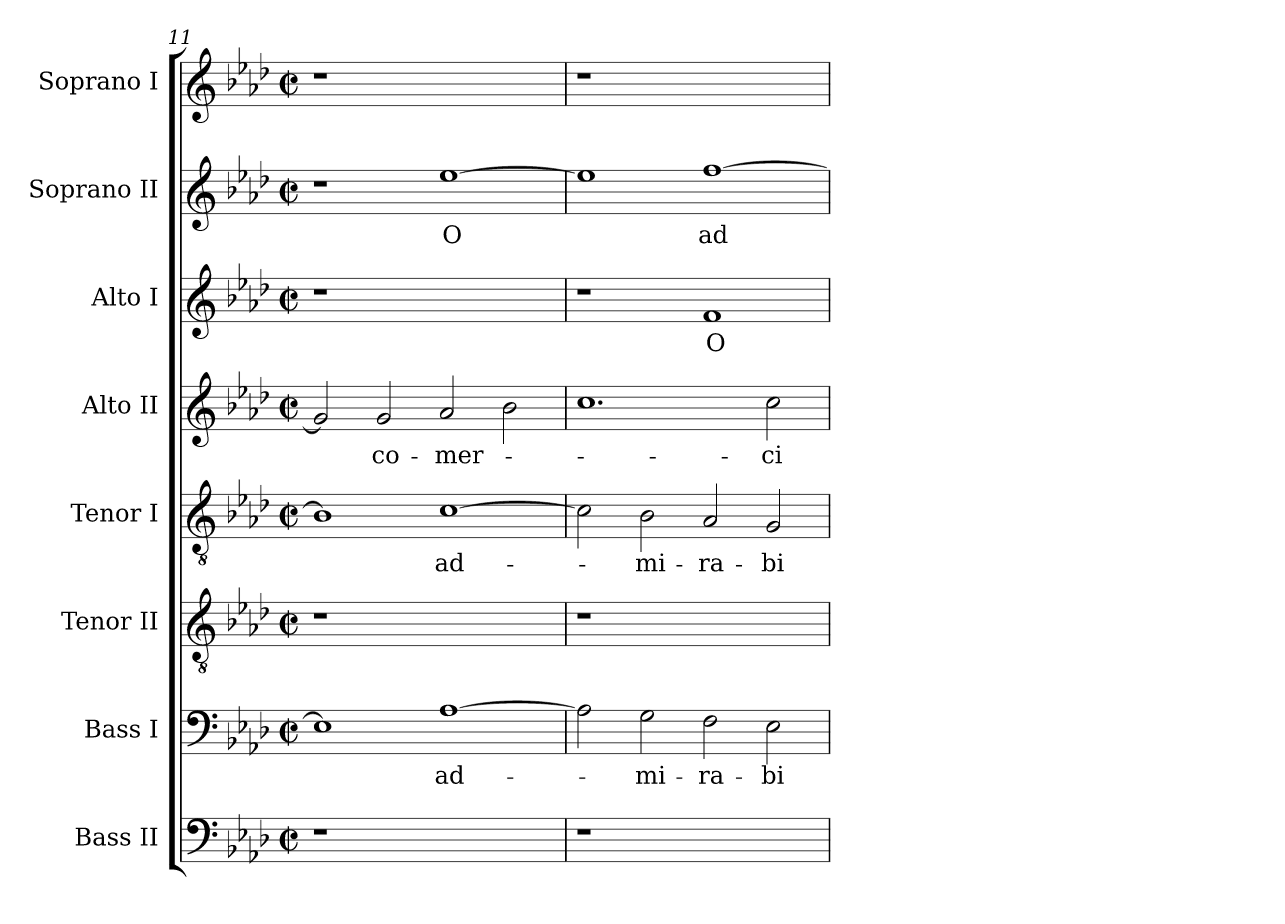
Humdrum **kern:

**kern	**kern	**text	**kern	**kern	**text	**kern	**text	**kern	**text	**kern	**text	**kern
*part8	*part7	*part7	*part6	*part5	*part5	*part4	*part4	*part3	*part3	*part2	*part2	*part1
*staff8	*staff7	*staff7	*staff6	*staff5	*staff5	*staff4	*staff4	*staff3	*staff3	*staff2	*staff2	*staff1
*I"Bass II	*I"Bass I	*	*I"Tenor II	*I"Tenor I	*	*I"Alto II	*	*I"Alto I	*	*I"Soprano II	*	*I"Soprano I
*	*	*	*	*I'T	*	*	*	*I'A	*	*	*	*
*clefF4	*clefF4	*	*clefGv2	*clefGv2	*	*clefG2	*	*clefG2	*	*clefG2	*	*clefG2
*k[b-e-a-d-]	*k[b-e-a-d-]	*	*k[b-e-a-d-]	*k[b-e-a-d-]	*	*k[b-e-a-d-]	*	*k[b-e-a-d-]	*	*k[b-e-a-d-]	*	*k[b-e-a-d-]
*A-:	*A-:	*	*A-:	*A-:	*	*A-:	*	*A-:	*	*A-:	*	*A-:
*M2/2	*M2/2	*	*M2/2	*M2/2	*	*M2/2	*	*M2/2	*	*M2/2	*	*M2/2
*met(c|)	*met(c|)	*	*met(c|)	*met(c|)	*	*met(c|)	*	*met(c|)	*	*met(c|)	*	*met(c|)
=11	=11	=11	=11	=11	=11	=11	=11	=11	=11	=11	=11	=11
!LO:N:vis=1	!	!	!LO:N:vis=1	!	!	!	!	!LO:N:vis=1	!	!	!	!LO:N:vis=1
1r	1E-i]	.	1r	1B-i]	.	2gi/]	.	1r	.	1r	.	1r
!	!	!	!	!	!	!	!LO:LY:b:color=#000000	!	!	!	!	!
.	.	.	.	.	.	2gi/	co-	.	.	.	.	.
!	!	!LO:LY:b:color=#000000	!	!	!	!	!	!	!	!	!	!
!	!	!	!	!	!LO:LY:b:color=#000000	!	!	!	!	!	!	!
!	!	!	!	!	!	!	!LO:LY:b:color=#000000	!	!	!	!	!
!	!	!	!	!	!	!	!	!	!	!	!LO:LY:b:color=#000000	!
1ryy	[>1A-i	ad-	1ryy	[>1ci	ad-	2a-i/	-mer-	1ryy	.	[>1ee-i	O	1ryy
.	.	.	.	.	.	2b-i\	.	.	.	.	.	.
=12	=12	=12	=12	=12	=12	=12	=12	=12	=12	=12	=12	=12
!LO:N:vis=1	!	!	!LO:N:vis=1	!	!	!	!	!	!	!	!	!LO:N:vis=1
1r	2A-i\]	.	1r	2ci\]	.	1.cci	.	1r	.	1ee-i]	.	1r
!	!	!LO:LY:b:color=#000000	!	!	!	!	!	!	!	!	!	!
!	!	!	!	!	!LO:LY:b:color=#000000	!	!	!	!	!	!	!
.	2Gi\	-mi-	.	2B-i\	-mi-	.	.	.	.	.	.	.
!	!	!LO:LY:b:color=#000000	!	!	!	!	!	!	!	!	!	!
!	!	!	!	!	!LO:LY:b:color=#000000	!	!	!	!	!	!	!
!	!	!	!	!	!	!	!	!	!LO:LY:b:color=#000000	!	!	!
!	!	!	!	!	!	!	!	!	!	!	!LO:LY:b:color=#000000	!
1ryy	2Fi\	-ra-	1ryy	2A-i/	-ra-	.	.	1fi	O	[>1ffi	ad-	1ryy
!	!	!LO:LY:b:color=#000000	!	!	!	!	!	!	!	!	!	!
!	!	!	!	!	!LO:LY:b:color=#000000	!	!	!	!	!	!	!
!	!	!	!	!	!	!	!LO:LY:b:color=#000000	!	!	!	!	!
.	2E-i\	-bi-	.	2Gi/	-bi-	2cci\	-ci-	.	.	.	.	.
=	=	=	=	=	=	=	=	=	=	=	=	=
*-	*-	*-	*-	*-	*-	*-	*-	*-	*-	*-	*-	*-
